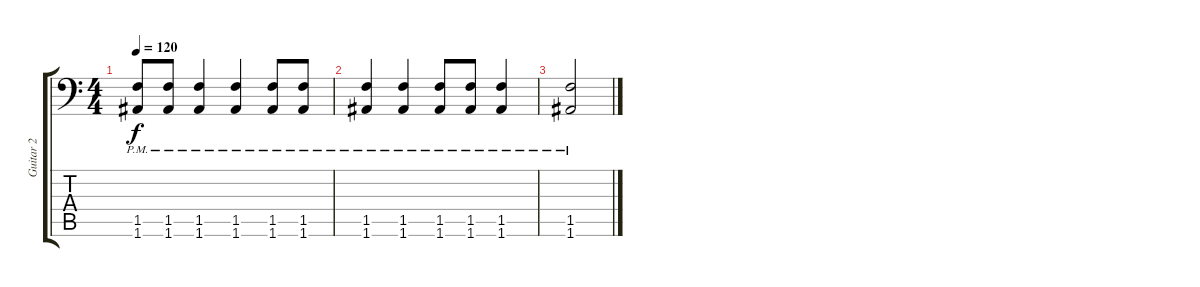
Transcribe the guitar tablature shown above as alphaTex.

\track ("Guitar 2" "Guitar 2") {instrument distortionguitar}
\staff {score tabs}
\tuning (B3 Gb3 D3 A2 E2 A1) {hide}
\ts (4 4)
\tempo 120
\clef f4
\ks c
(1.5{pm} 1.6{pm}).8{dy f} (1.5{pm} 1.6{pm}).8 (1.5{pm} 1.6{pm}).4 (1.5{pm} 1.6{pm}).4 (1.5{pm} 1.6{pm}).8 (1.5{pm} 1.6{pm}).8 |
(1.5{pm} 1.6{pm}).4 (1.5{pm} 1.6{pm}).4 (1.5{pm} 1.6{pm}).8 (1.5{pm} 1.6{pm}).8 (1.5{pm} 1.6{pm}).4 |
(1.5{pm} 1.6{pm}).2
